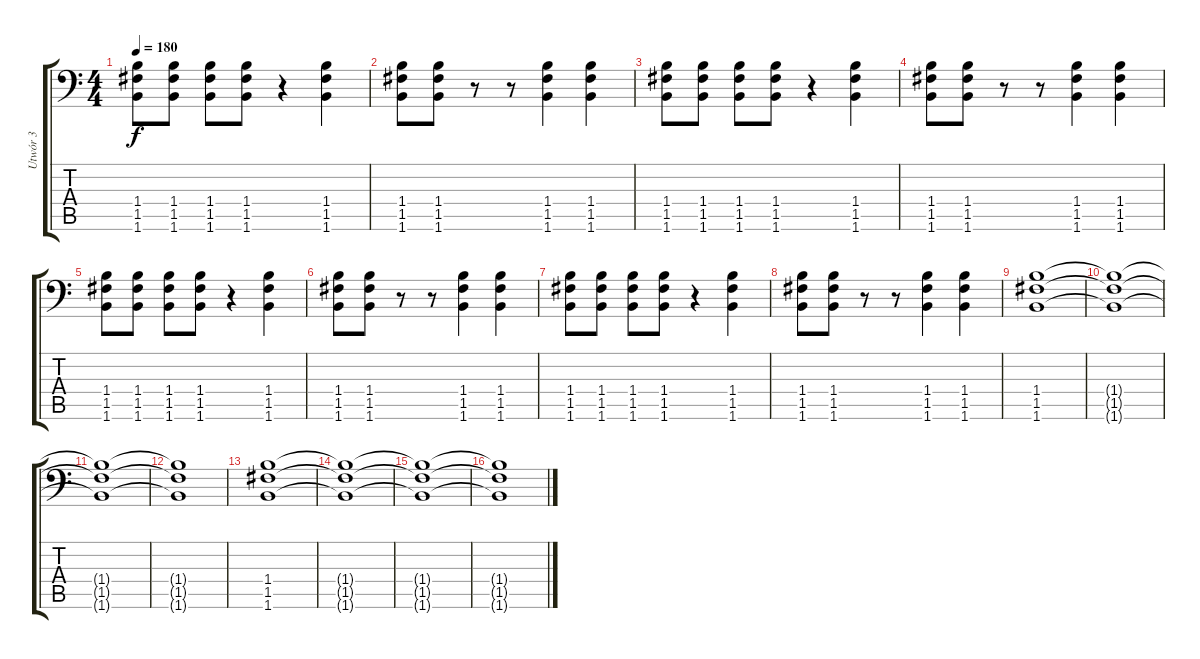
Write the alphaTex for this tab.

\track ("Utwór 3" "Utwór 3") {instrument distortionguitar}
\staff {score tabs}
\tuning (C4 G3 Eb3 Bb2 F2 Bb1) {hide}
\ts (4 4)
\tempo 180
\clef f4
\ks c
(1.4 1.5 1.6).8{dy f} (1.4 1.5 1.6).8 (1.4 1.5 1.6).8 (1.4 1.5 1.6).8 r.4 (1.4 1.5 1.6).4 |
(1.4 1.5 1.6).8 (1.4 1.5 1.6).8 r.8 r.8 (1.4 1.5 1.6).4 (1.4 1.5 1.6).4 |
(1.4 1.5 1.6).8 (1.4 1.5 1.6).8 (1.4 1.5 1.6).8 (1.4 1.5 1.6).8 r.4 (1.4 1.5 1.6).4 |
(1.4 1.5 1.6).8 (1.4 1.5 1.6).8 r.8 r.8 (1.4 1.5 1.6).4 (1.4 1.5 1.6).4 |
(1.4 1.5 1.6).8 (1.4 1.5 1.6).8 (1.4 1.5 1.6).8 (1.4 1.5 1.6).8 r.4 (1.4 1.5 1.6).4 |
(1.4 1.5 1.6).8 (1.4 1.5 1.6).8 r.8 r.8 (1.4 1.5 1.6).4 (1.4 1.5 1.6).4 |
(1.4 1.5 1.6).8 (1.4 1.5 1.6).8 (1.4 1.5 1.6).8 (1.4 1.5 1.6).8 r.4 (1.4 1.5 1.6).4 |
(1.4 1.5 1.6).8 (1.4 1.5 1.6).8 r.8 r.8 (1.4 1.5 1.6).4 (1.4 1.5 1.6).4 |
(1.4 1.5 1.6).1 |
(1.4{t} 1.5{t} 1.6{t}).1 |
(1.4{t} 1.5{t} 1.6{t}).1 |
(1.4{t} 1.5{t} 1.6{t}).1 |
(1.4 1.5 1.6).1 |
(1.4{t} 1.5{t} 1.6{t}).1 |
(1.4{t} 1.5{t} 1.6{t}).1 |
(1.4{t} 1.5{t} 1.6{t}).1
